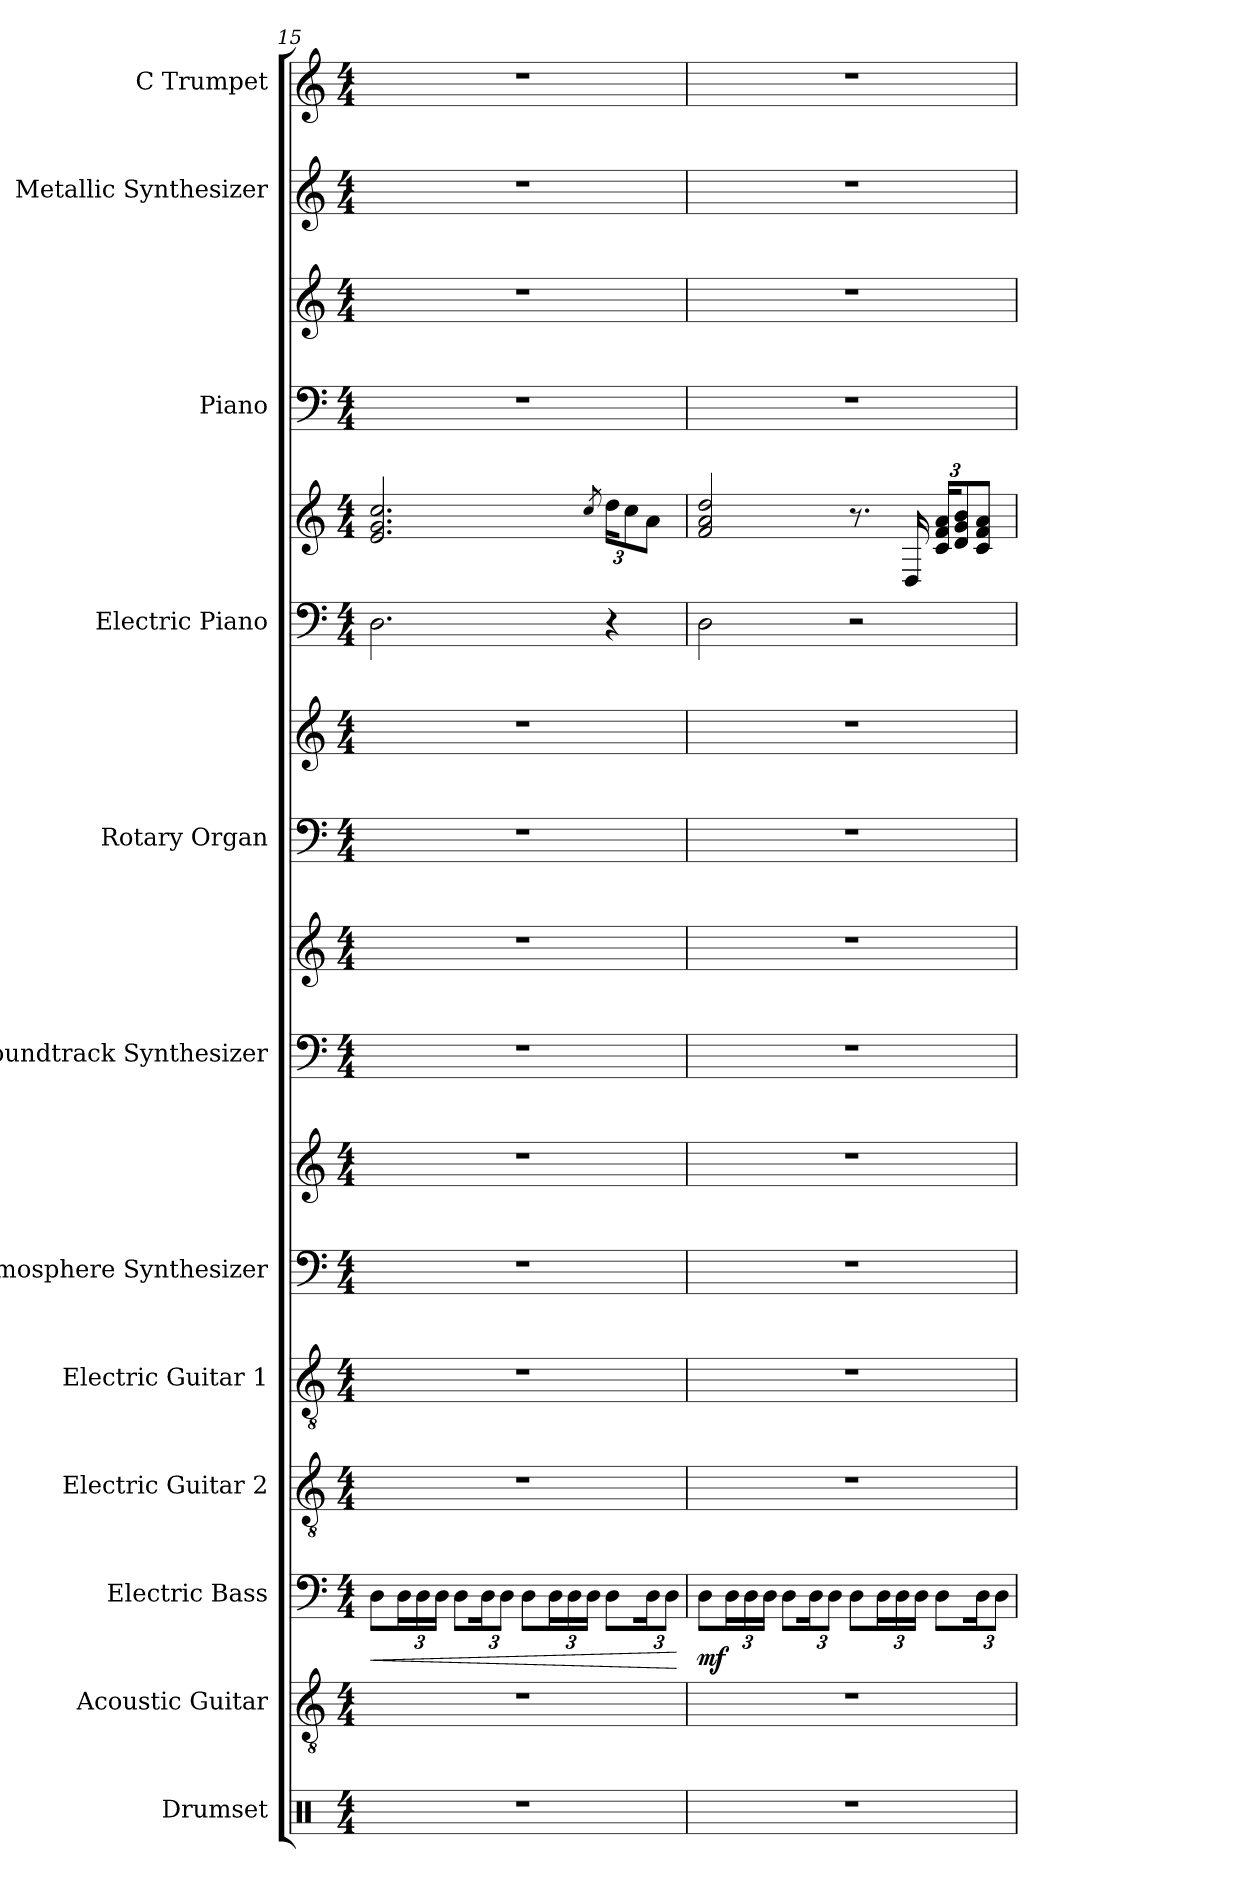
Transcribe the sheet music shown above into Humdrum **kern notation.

**kern	**kern	**kern	**dynam	**kern	**kern	**kern	**kern	**kern	**kern	**kern	**kern	**kern	**kern	**kern	**kern	**kern	**kern
*part12	*part11	*part10	*part10	*part9	*part8	*part7	*part7	*part6	*part6	*part5	*part5	*part4	*part4	*part3	*part3	*part2	*part1
*staff17	*staff16	*staff15	*staff15	*staff14	*staff13	*staff12	*staff11	*staff10	*staff9	*staff8	*staff7	*staff6	*staff5	*staff4	*staff3	*staff2	*staff1
*I"Drumset	*I"Acoustic Guitar	*I"Electric Bass	*	*I"Electric Guitar 2	*I"Electric Guitar 1	*I"Atmosphere Synthesizer	*	*I"Soundtrack Synthesizer	*	*I"Rotary Organ	*	*I"Electric Piano	*	*I"Piano	*	*I"Metallic Synthesizer	*I"C Trumpet
*I'Drs.	*I'Guit.	*I'El. B.	*	*I'El. Guit. 2	*I'El. Guit. 1	*I'Synth.	*	*I'Synth.	*	*I'Rot. Org.	*	*I'El. Pno.	*	*I'Pno.	*	*I'Synth.	*I'C Tpt.
*clefX	*clefGv2	*clefF4	*	*clefGv2	*clefGv2	*clefF4	*clefG2	*clefF4	*clefG2	*clefF4	*clefG2	*clefF4	*clefG2	*clefF4	*clefG2	*clefG2	*clefG2
*	*	*ITrd7c12	*	*	*	*	*	*	*	*	*	*	*	*	*	*	*
*k[]	*k[]	*k[]	*	*k[]	*k[]	*k[]	*k[]	*k[]	*k[]	*k[]	*k[]	*k[]	*k[]	*k[]	*k[]	*k[]	*k[]
*M4/4	*M4/4	*M4/4	*	*M4/4	*M4/4	*M4/4	*M4/4	*M4/4	*M4/4	*M4/4	*M4/4	*M4/4	*M4/4	*M4/4	*M4/4	*M4/4	*M4/4
=15	=15	=15	=15	=15	=15	=15	=15	=15	=15	=15	=15	=15	=15	=15	=15	=15	=15
!	!	!	!LO:HP:b	!	!	!	!	!	!	!	!	!	!	!	!	!	!
1r	1r	8DD\L	<	1r	1r	1r	1r	1r	1r	1r	1r	2.D\	2.e/ 2.g/ 2.cc/	1r	1r	1r	1r
*	*	*Xbrackettup	*	*	*	*	*	*	*	*	*	*	*	*	*	*	*
.	.	24DD\L	.	.	.	.	.	.	.	.	.	.	.	.	.	.	.
.	.	24DD\	.	.	.	.	.	.	.	.	.	.	.	.	.	.	.
.	.	24DD\JJ	.	.	.	.	.	.	.	.	.	.	.	.	.	.	.
.	.	8DD\L	.	.	.	.	.	.	.	.	.	.	.	.	.	.	.
.	.	24DD\K	.	.	.	.	.	.	.	.	.	.	.	.	.	.	.
.	.	12DD\J	.	.	.	.	.	.	.	.	.	.	.	.	.	.	.
.	.	8DD\L	.	.	.	.	.	.	.	.	.	.	.	.	.	.	.
.	.	24DD\L	.	.	.	.	.	.	.	.	.	.	.	.	.	.	.
.	.	24DD\	.	.	.	.	.	.	.	.	.	.	.	.	.	.	.
.	.	24DD\JJ	.	.	.	.	.	.	.	.	.	.	.	.	.	.	.
.	.	.	.	.	.	.	.	.	.	.	.	.	8qcc/	.	.	.	.
*	*	*	*	*	*	*	*	*	*	*	*	*	*Xbrackettup	*	*	*	*
.	.	8DD\L	.	.	.	.	.	.	.	.	.	4r	24dd\KL	.	.	.	.
.	.	.	.	.	.	.	.	.	.	.	.	.	12cc\	.	.	.	.
.	.	24DD\K	.	.	.	.	.	.	.	.	.	.	8a\J	.	.	.	.
.	.	12DD\J	.	.	.	.	.	.	.	.	.	.	.	.	.	.	.
.	.	.	[	.	.	.	.	.	.	.	.	.	.	.	.	.	.
=16	=16	=16	=16	=16	=16	=16	=16	=16	=16	=16	=16	=16	=16	=16	=16	=16	=16
!	!	!	!LO:DY:b	!	!	!	!	!	!	!	!	!	!	!	!	!	!
1r	1r	8DD\L	mf	1r	1r	1r	1r	1r	1r	1r	1r	2D\	2f/ 2a/ 2dd/	1r	1r	1r	1r
.	.	24DD\L	.	.	.	.	.	.	.	.	.	.	.	.	.	.	.
.	.	24DD\	.	.	.	.	.	.	.	.	.	.	.	.	.	.	.
.	.	24DD\JJ	.	.	.	.	.	.	.	.	.	.	.	.	.	.	.
.	.	8DD\L	.	.	.	.	.	.	.	.	.	.	.	.	.	.	.
.	.	24DD\K	.	.	.	.	.	.	.	.	.	.	.	.	.	.	.
.	.	12DD\J	.	.	.	.	.	.	.	.	.	.	.	.	.	.	.
.	.	8DD\L	.	.	.	.	.	.	.	.	.	2r	8.r	.	.	.	.
.	.	24DD\L	.	.	.	.	.	.	.	.	.	.	.	.	.	.	.
.	.	24DD\	.	.	.	.	.	.	.	.	.	.	.	.	.	.	.
.	.	.	.	.	.	.	.	.	.	.	.	.	16D/	.	.	.	.
.	.	24DD\JJ	.	.	.	.	.	.	.	.	.	.	.	.	.	.	.
.	.	8DD\L	.	.	.	.	.	.	.	.	.	.	24c/ 24f/ 24a/KL	.	.	.	.
.	.	.	.	.	.	.	.	.	.	.	.	.	12d/ 12g/ 12b/	.	.	.	.
.	.	24DD\K	.	.	.	.	.	.	.	.	.	.	8c/ 8f/ 8a/J	.	.	.	.
.	.	12DD\J	.	.	.	.	.	.	.	.	.	.	.	.	.	.	.
=	=	=	=	=	=	=	=	=	=	=	=	=	=	=	=	=	=
*-	*-	*-	*-	*-	*-	*-	*-	*-	*-	*-	*-	*-	*-	*-	*-	*-	*-
